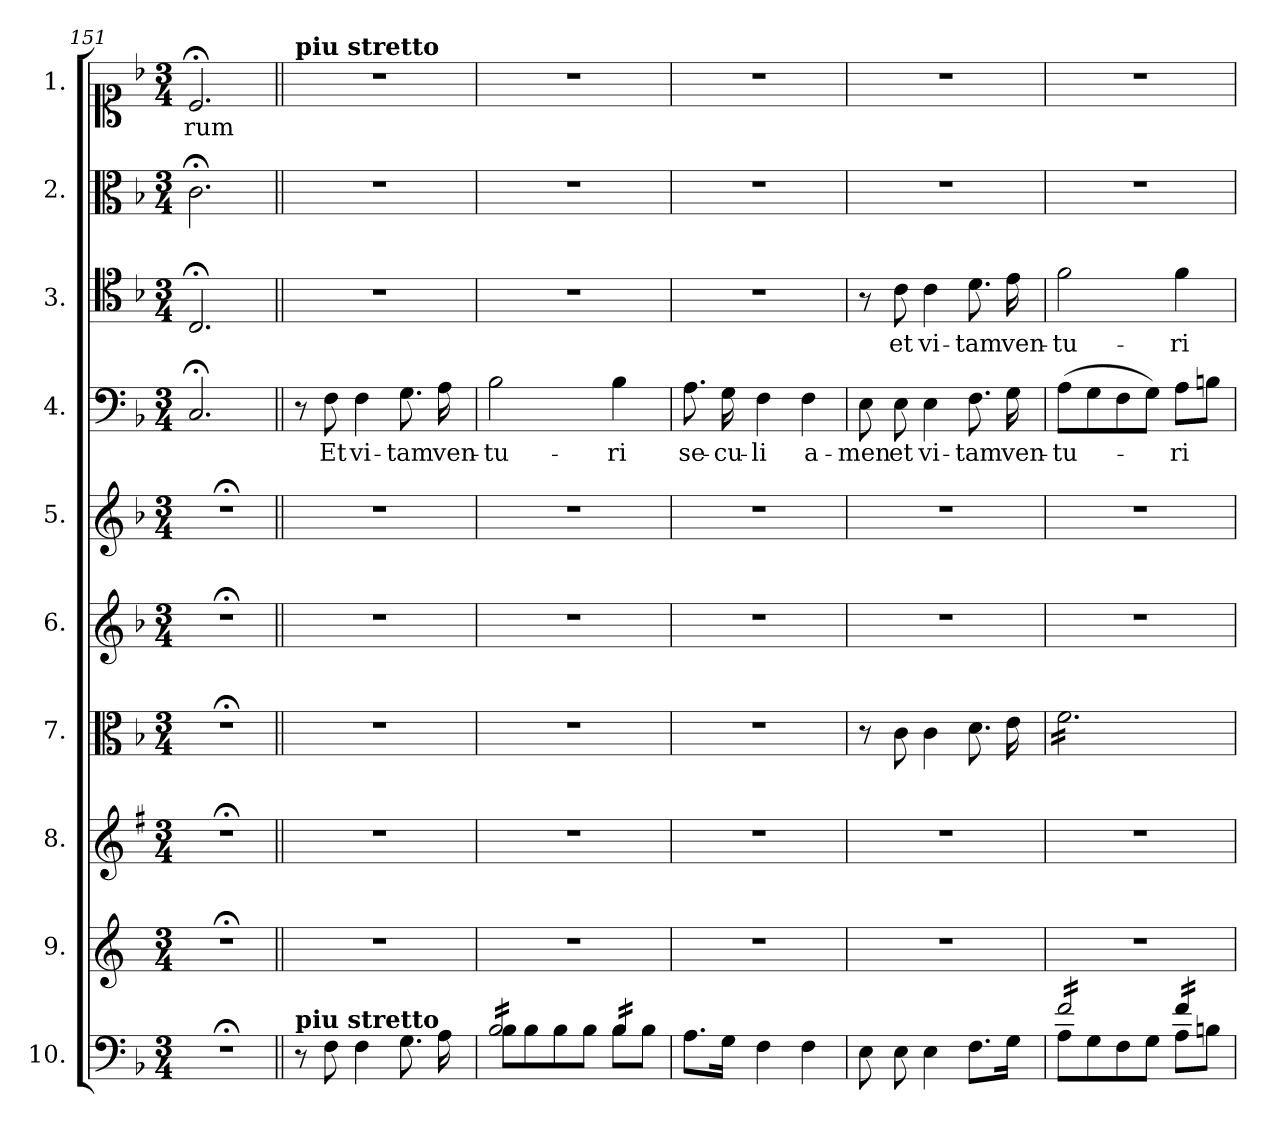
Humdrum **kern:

**kern	**kern	**kern	**kern	**kern	**kern	**kern	**text	**kern	**text	**kern	**kern	**text
*part10	*part9	*part8	*part7	*part6	*part5	*part4	*part4	*part3	*part3	*part2	*part1	*part1
*staff10	*staff9	*staff8	*staff7	*staff6	*staff5	*staff4	*staff4	*staff3	*staff3	*staff2	*staff1	*staff1
*I"10.	*I"9.	*I"8.	*I"7.	*I"6.	*I"5.	*I"4.	*	*I"3.	*	*I"2.	*I"1.	*
*clefF4	*clefG2	*clefG2	*clefC3	*clefG2	*clefG2	*clefF4	*	*clefC4	*	*clefC3	*clefC1	*
*	*ITrd4c7	*ITrd1c2	*	*	*	*	*	*	*	*	*	*
*k[b-]	*k[b-]	*k[b-]	*k[b-]	*k[b-]	*k[b-]	*k[b-]	*	*k[b-]	*	*k[b-]	*k[b-]	*
*M3/4	*M3/4	*M3/4	*M3/4	*M3/4	*M3/4	*M3/4	*	*M3/4	*	*M3/4	*M3/4	*
=151	=151	=151	=151	=151	=151	=151	=151	=151	=151	=151	=151	=151
2.r;<	2.r;<	2.r;<	2.r;<	2.r;<	2.r;<	2.C;</	.	2.C;</	.	2.c;<\	2.c;</	-rum
=152||	=152||	=152||	=152||	=152||	=152||	=152||	=152||	=152||	=152||	=152||	=152||	=152||
!	!	!	!	!	!	!	!	!	!	!	!LO:TX:a:B:t=piu stretto	!
!LO:TX:a:B:t=piu stretto	!	!	!	!	!	!	!	!	!	!	!	!
8r	2.r	2.r	2.r	2.r	2.r	8r	.	2.r	.	2.r	2.r	.
8F\	.	.	.	.	.	8F\	Et	.	.	.	.	.
4F\	.	.	.	.	.	4F\	vi-	.	.	.	.	.
8.G\	.	.	.	.	.	8.G\	-tam	.	.	.	.	.
16A\	.	.	.	.	.	16A\	ven-	.	.	.	.	.
=153	=153	=153	=153	=153	=153	=153	=153	=153	=153	=153	=153	=153
*^	*	*	*	*	*	*	*	*	*	*	*	*
*tremolo	*	*	*	*	*	*	*	*	*	*	*	*	*
16B-/LL	8B-\L	2.r	2.r	2.r	2.r	2.r	2B-\	-tu-	2.r	.	2.r	2.r	.
16B-/	.	.	.	.	.	.	.	.	.	.	.	.	.
16B-/	8B-\	.	.	.	.	.	.	.	.	.	.	.	.
16B-/	.	.	.	.	.	.	.	.	.	.	.	.	.
16B-/	8B-\	.	.	.	.	.	.	.	.	.	.	.	.
16B-/	.	.	.	.	.	.	.	.	.	.	.	.	.
16B-/	8B-\J	.	.	.	.	.	.	.	.	.	.	.	.
16B-/JJ	.	.	.	.	.	.	.	.	.	.	.	.	.
16B-/LL	8B-\L	.	.	.	.	.	4B-\	-ri	.	.	.	.	.
16B-/	.	.	.	.	.	.	.	.	.	.	.	.	.
16B-/	8B-\J	.	.	.	.	.	.	.	.	.	.	.	.
16B-/JJ	.	.	.	.	.	.	.	.	.	.	.	.	.
*Xtremolo	*	*	*	*	*	*	*	*	*	*	*	*	*
*v	*v	*	*	*	*	*	*	*	*	*	*	*	*
=154	=154	=154	=154	=154	=154	=154	=154	=154	=154	=154	=154	=154
8.A\L	2.r	2.r	2.r	2.r	2.r	8.A\	se-	2.r	.	2.r	2.r	.
16G\Jk	.	.	.	.	.	16G\	-cu-	.	.	.	.	.
4F\	.	.	.	.	.	4F\	-li	.	.	.	.	.
4F\	.	.	.	.	.	4F\	a-	.	.	.	.	.
=155	=155	=155	=155	=155	=155	=155	=155	=155	=155	=155	=155	=155
8E\	2.r	2.r	8r	2.r	2.r	8E\	-men	8r	.	2.r	2.r	.
8E\	.	.	8c\	.	.	8E\	et	8c\	et	.	.	.
4E\	.	.	4c\	.	.	4E\	vi-	4c\	vi-	.	.	.
8.F\L	.	.	8.d\	.	.	8.F\	-tam	8.d\	-tam	.	.	.
16G\Jk	.	.	16e\	.	.	16G\	ven-	16e\	ven-	.	.	.
=156	=156	=156	=156	=156	=156	=156	=156	=156	=156	=156	=156	=156
*^	*	*	*	*	*	*	*	*	*	*	*	*
*tremolo	*	*	*	*	*	*	*	*	*	*	*	*	*
*	*	*	*	*tremolo	*	*	*	*	*	*	*	*	*
16f/LL	8A\L	2.r	2.r	16f\LL	2.r	2.r	(8A\L	-tu-	2f\	-tu-	2.r	2.r	.
16f/	.	.	.	16f\	.	.	.	.	.	.	.	.	.
16f/	8G\	.	.	16f\	.	.	8G\	.	.	.	.	.	.
16f/	.	.	.	16f\	.	.	.	.	.	.	.	.	.
16f/	8F\	.	.	16f\	.	.	8F\	.	.	.	.	.	.
16f/	.	.	.	16f\	.	.	.	.	.	.	.	.	.
16f/	8G\J	.	.	16f\	.	.	8G\J)	.	.	.	.	.	.
16f/JJ	.	.	.	16f\	.	.	.	.	.	.	.	.	.
16f/LL	8A\L	.	.	16f\	.	.	8A\L	-ri	4f\	-ri	.	.	.
16f/	.	.	.	16f\	.	.	.	.	.	.	.	.	.
16f/	8Bn\J	.	.	16f\	.	.	8Bn\J	.	.	.	.	.	.
16f/JJ	.	.	.	16f\JJ	.	.	.	.	.	.	.	.	.
*	*	*	*	*Xtremolo	*	*	*	*	*	*	*	*	*
*Xtremolo	*	*	*	*	*	*	*	*	*	*	*	*	*
*v	*v	*	*	*	*	*	*	*	*	*	*	*	*
=	=	=	=	=	=	=	=	=	=	=	=	=
*-	*-	*-	*-	*-	*-	*-	*-	*-	*-	*-	*-	*-
